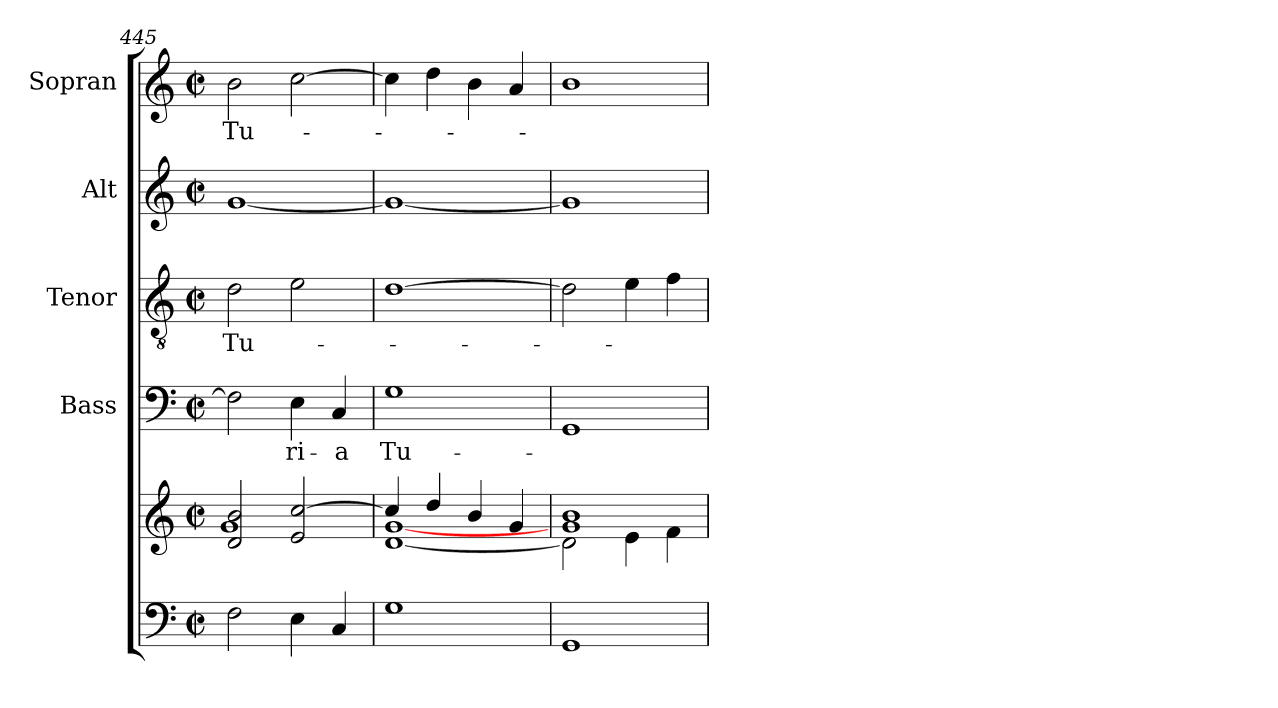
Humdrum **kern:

**kern	**kern	**kern	**text	**kern	**text	**kern	**kern	**text
*part5	*part5	*part4	*part4	*part3	*part3	*part2	*part1	*part1
*staff6	*staff5	*staff4	*staff4	*staff3	*staff3	*staff2	*staff1	*staff1
*	*	*I"Bass	*	*I"Tenor	*	*I"Alt	*I"Sopran	*
*	*	*I'B.	*	*I'T.	*	*I'A.	*I'S.	*
*clefF4	*clefG2	*clefF4	*	*clefGv2	*	*clefG2	*clefG2	*
*k[]	*k[]	*k[]	*	*k[]	*	*k[]	*k[]	*
*C:	*C:	*C:	*	*C:	*	*C:	*C:	*
*M2/2	*M2/2	*M2/2	*	*M2/2	*	*M2/2	*M2/2	*
*met(c|)	*met(c|)	*met(c|)	*	*met(c|)	*	*met(c|)	*met(c|)	*
=445	=445	=445	=445	=445	=445	=445	=445	=445
*	*^	*	*	*	*	*	*	*
!	!	!	!	!	!	!LO:LY:b	!	!	!LO:LY:b
2F\	2d/ 2b/	1g	2F\]	.	2d\	Tu-	[1g	2b\	Tu-
!	!	!	!	!LO:LY:b	!	!	!	!	!
4E\	2e/ [>2cc/	.	4E\	-ri-	2e\	.	.	[2cc\	.
!	!	!	!	!LO:LY:b	!	!	!	!	!
4C/	.	.	4C/	-a	.	.	.	.	.
=446	=446	=446	=446	=446	=446	=446	=446	=446	=446
!	!	!	!	!LO:LY:b	!	!	!	!	!
1G	4cc/]	[<1d [<1g	1G	Tu-	[1d	.	1g_	4cc\]	.
.	4dd/	.	.	.	.	.	.	4dd\	.
.	4b/	.	.	.	.	.	.	4b\	.
.	4g/	.	.	.	.	.	.	4a/	.
=447	=447	=447	=447	=447	=447	=447	=447	=447	=447
1GG	1g 1b	2d\]	1GG	.	2d\]	.	1g]	1b	.
.	.	4e\	.	.	4e\	.	.	.	.
.	.	4f\	.	.	4f\	.	.	.	.
*	*v	*v	*	*	*	*	*	*	*
=	=	=	=	=	=	=	=	=
*-	*-	*-	*-	*-	*-	*-	*-	*-
